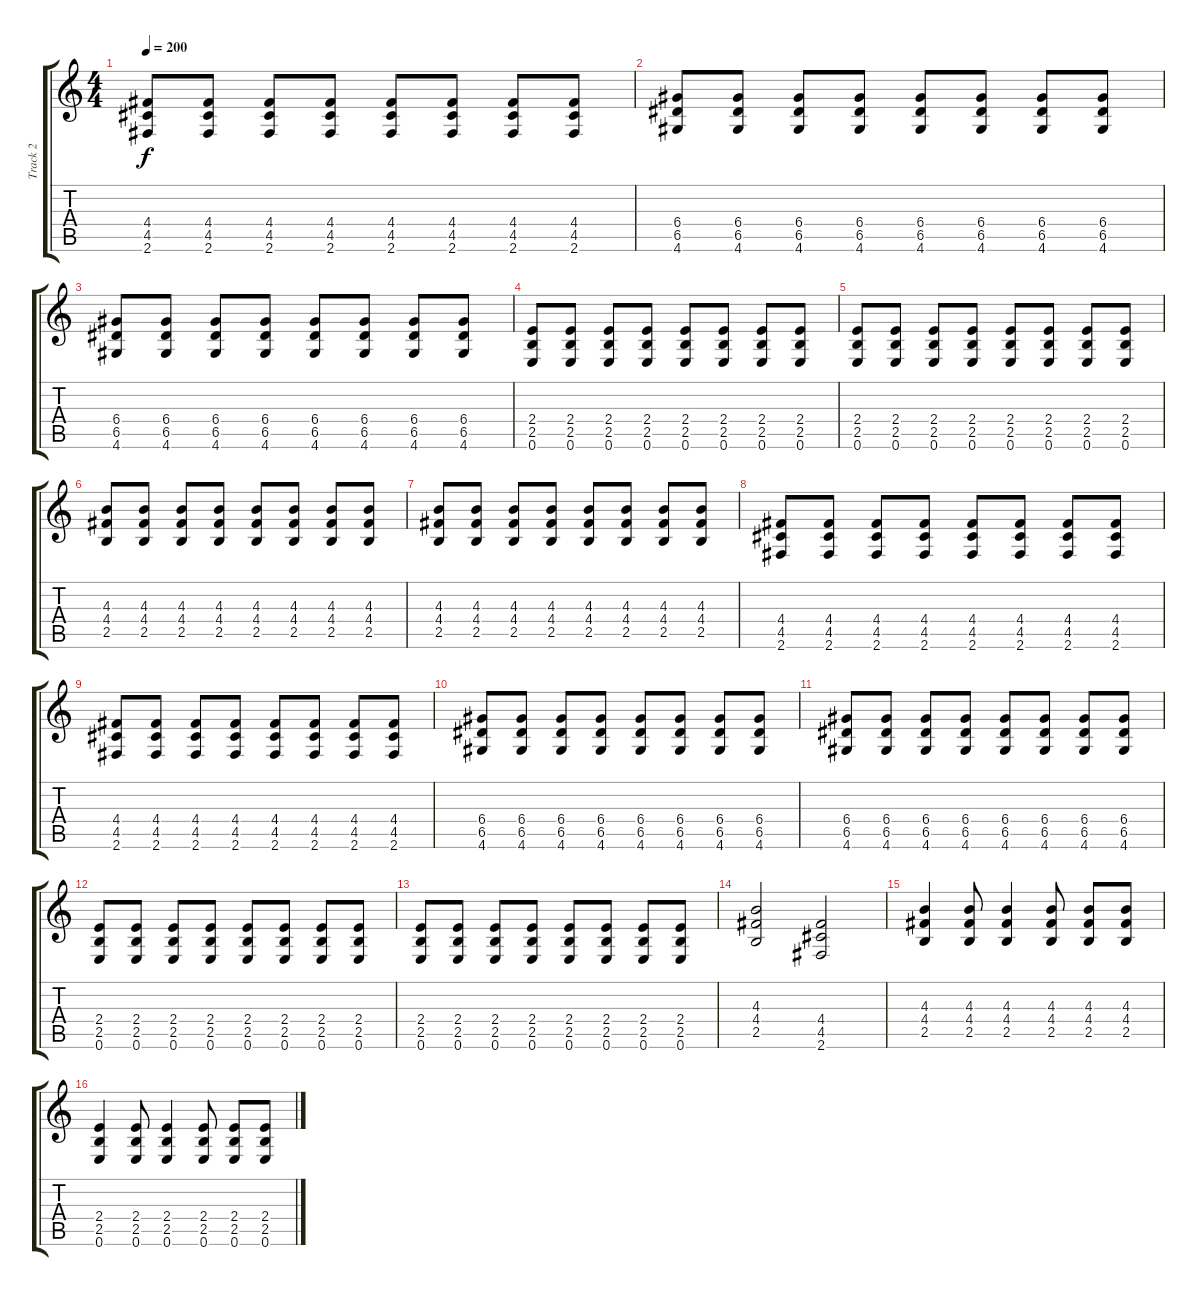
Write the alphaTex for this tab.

\track ("Track 2" "Track 2") {instrument distortionguitar}
\staff {score tabs}
\tuning (E4 B3 G3 D3 A2 E2) {hide}
\ts (4 4)
\tempo 200
\clef g2
\ks c
(4.4 4.5 2.6).8{dy f} (4.4 4.5 2.6).8 (4.4 4.5 2.6).8 (4.4 4.5 2.6).8 (4.4 4.5 2.6).8 (4.4 4.5 2.6).8 (4.4 4.5 2.6).8 (4.4 4.5 2.6).8 |
(6.4 6.5 4.6).8 (6.4 6.5 4.6).8 (6.4 6.5 4.6).8 (6.4 6.5 4.6).8 (6.4 6.5 4.6).8 (6.4 6.5 4.6).8 (6.4 6.5 4.6).8 (6.4 6.5 4.6).8 |
(6.4 6.5 4.6).8 (6.4 6.5 4.6).8 (6.4 6.5 4.6).8 (6.4 6.5 4.6).8 (6.4 6.5 4.6).8 (6.4 6.5 4.6).8 (6.4 6.5 4.6).8 (6.4 6.5 4.6).8 |
(2.4 2.5 0.6).8 (2.4 2.5 0.6).8 (2.4 2.5 0.6).8 (2.4 2.5 0.6).8 (2.4 2.5 0.6).8 (2.4 2.5 0.6).8 (2.4 2.5 0.6).8 (2.4 2.5 0.6).8 |
(2.4 2.5 0.6).8 (2.4 2.5 0.6).8 (2.4 2.5 0.6).8 (2.4 2.5 0.6).8 (2.4 2.5 0.6).8 (2.4 2.5 0.6).8 (2.4 2.5 0.6).8 (2.4 2.5 0.6).8 |
(4.3 4.4 2.5).8 (4.3 4.4 2.5).8 (4.3 4.4 2.5).8 (4.3 4.4 2.5).8 (4.3 4.4 2.5).8 (4.3 4.4 2.5).8 (4.3 4.4 2.5).8 (4.3 4.4 2.5).8 |
(4.3 4.4 2.5).8 (4.3 4.4 2.5).8 (4.3 4.4 2.5).8 (4.3 4.4 2.5).8 (4.3 4.4 2.5).8 (4.3 4.4 2.5).8 (4.3 4.4 2.5).8 (4.3 4.4 2.5).8 |
(4.4 4.5 2.6).8 (4.4 4.5 2.6).8 (4.4 4.5 2.6).8 (4.4 4.5 2.6).8 (4.4 4.5 2.6).8 (4.4 4.5 2.6).8 (4.4 4.5 2.6).8 (4.4 4.5 2.6).8 |
(4.4 4.5 2.6).8 (4.4 4.5 2.6).8 (4.4 4.5 2.6).8 (4.4 4.5 2.6).8 (4.4 4.5 2.6).8 (4.4 4.5 2.6).8 (4.4 4.5 2.6).8 (4.4 4.5 2.6).8 |
(6.4 6.5 4.6).8 (6.4 6.5 4.6).8 (6.4 6.5 4.6).8 (6.4 6.5 4.6).8 (6.4 6.5 4.6).8 (6.4 6.5 4.6).8 (6.4 6.5 4.6).8 (6.4 6.5 4.6).8 |
(6.4 6.5 4.6).8 (6.4 6.5 4.6).8 (6.4 6.5 4.6).8 (6.4 6.5 4.6).8 (6.4 6.5 4.6).8 (6.4 6.5 4.6).8 (6.4 6.5 4.6).8 (6.4 6.5 4.6).8 |
(2.4 2.5 0.6).8 (2.4 2.5 0.6).8 (2.4 2.5 0.6).8 (2.4 2.5 0.6).8 (2.4 2.5 0.6).8 (2.4 2.5 0.6).8 (2.4 2.5 0.6).8 (2.4 2.5 0.6).8 |
(2.4 2.5 0.6).8 (2.4 2.5 0.6).8 (2.4 2.5 0.6).8 (2.4 2.5 0.6).8 (2.4 2.5 0.6).8 (2.4 2.5 0.6).8 (2.4 2.5 0.6).8 (2.4 2.5 0.6).8 |
(4.3 4.4 2.5).2 (4.4 4.5 2.6).2 |
(4.3 4.4 2.5).4 (4.3 4.4 2.5).8 (4.3 4.4 2.5).4 (4.3 4.4 2.5).8 (4.3 4.4 2.5).8 (4.3 4.4 2.5).8 |
(2.4 2.5 0.6).4 (2.4 2.5 0.6).8 (2.4 2.5 0.6).4 (2.4 2.5 0.6).8 (2.4 2.5 0.6).8 (2.4 2.5 0.6).8
